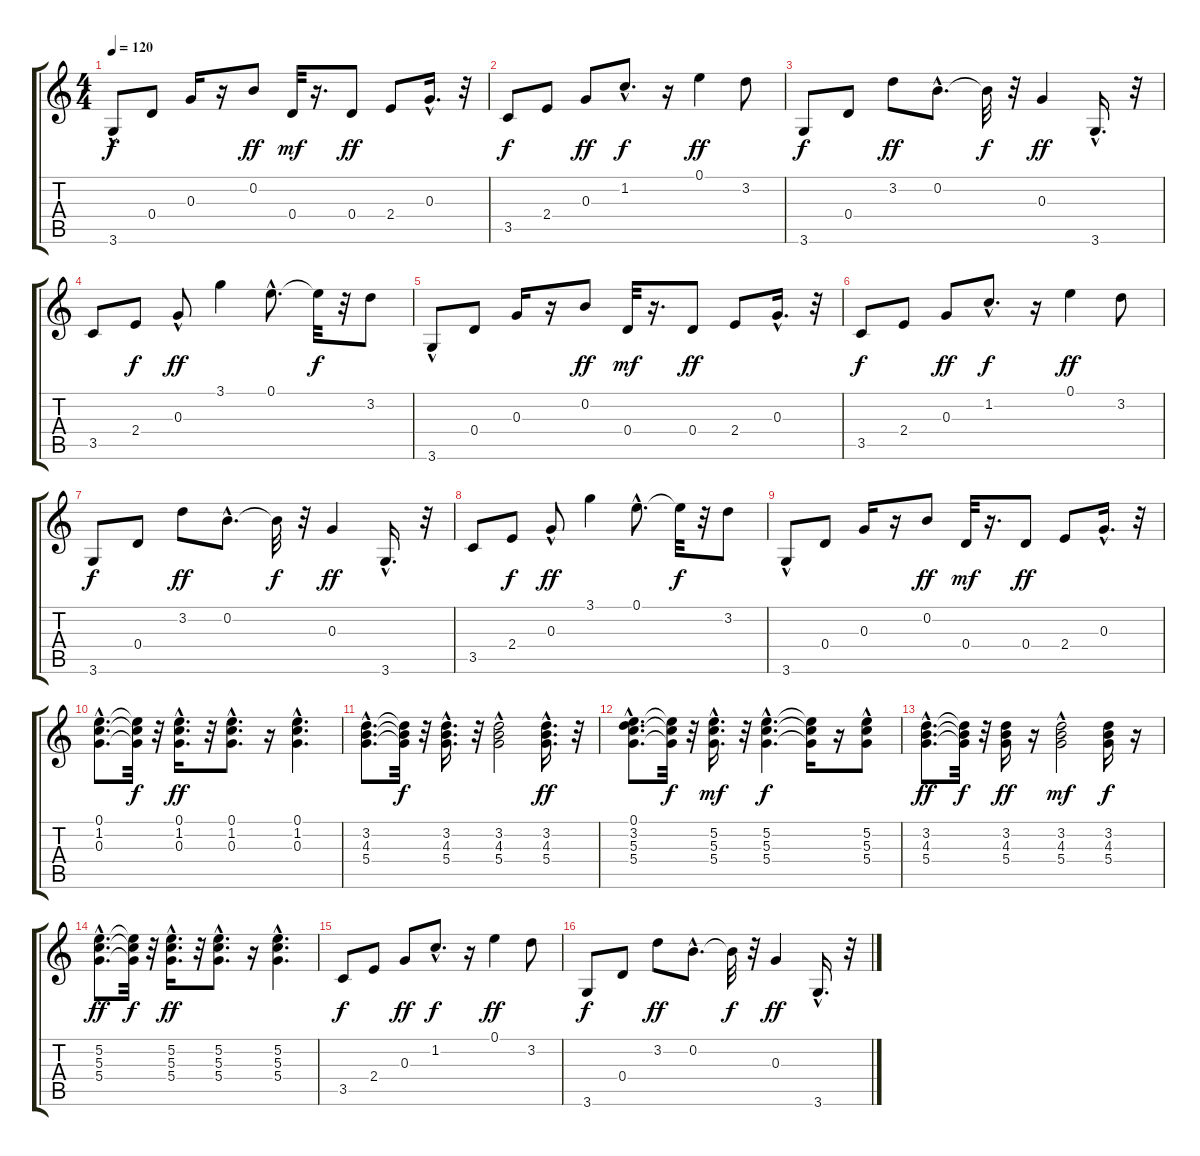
\track "" {instrument acousticguitarnylon}
\staff {score tabs}
\tuning (E4 B3 G3 D3 A2 E2) {hide}
\ts (4 4)
\tempo 120
\clef g2
\ks c
3.6{hac}.8{dy f} 0.4.8 0.3.16 r.16 0.2.8{dy ff} 0.4.32{dy mf} r.16{d} 0.4.8{dy ff} 2.4.8 0.3{hac}.16{d} r.32 |
3.5.8{dy f} 2.4.8 0.3.8{dy ff} 1.2{hac}.8{d dy f} r.16 0.1.4{dy ff} 3.2.8 |
3.6.8{dy f} 0.4.8 3.2.8{dy ff} 0.2{hac}.8{d} 0.2{t}.32{dy f} r.32 0.3.4{dy ff} 3.6{hac}.16{d} r.32 |
3.5.8 2.4.8{dy f} 0.3{hac}.8{dy ff} 3.1.4 0.1{hac}.8{d} 0.1{t}.32{dy f} r.32 3.2.8 |
3.6{hac}.8 0.4.8 0.3.16 r.16 0.2.8{dy ff} 0.4.32{dy mf} r.16{d} 0.4.8{dy ff} 2.4.8 0.3{hac}.16{d} r.32 |
3.5.8{dy f} 2.4.8 0.3.8{dy ff} 1.2{hac}.8{d dy f} r.16 0.1.4{dy ff} 3.2.8 |
3.6.8{dy f} 0.4.8 3.2.8{dy ff} 0.2{hac}.8{d} 0.2{t}.32{dy f} r.32 0.3.4{dy ff} 3.6{hac}.16{d} r.32 |
3.5.8 2.4.8{dy f} 0.3{hac}.8{dy ff} 3.1.4 0.1{hac}.8{d} 0.1{t}.32{dy f} r.32 3.2.8 |
3.6{hac}.8 0.4.8 0.3.16 r.16 0.2.8{dy ff} 0.4.32{dy mf} r.16{d} 0.4.8{dy ff} 2.4.8 0.3{hac}.16{d} r.32 |
(0.1{hac} 1.2{hac} 0.3{hac}).8{d} (0.1{t} 1.2{t} 0.3{t}).32{dy f} r.32 (0.1{hac} 1.2{hac} 0.3{hac}).16{d dy ff} r.32 (0.1{hac} 1.2{hac} 0.3{hac}).8{d} r.16 (0.1{hac} 1.2 0.3{hac}).4{d} |
(3.2{hac} 4.3{hac} 5.4{hac}).8{d} (3.2{t} 4.3{t} 5.4{t}).32{dy f} r.32 (3.2{hac} 4.3{hac} 5.4{hac}).16{d} r.32 (3.2 4.3 5.4{hac}).2 (3.2{hac} 4.3 5.4{hac}).16{d dy ff} r.32 |
(0.1{hac} 3.2 5.3{hac} 5.4{hac}).8{d} (0.1{t} 5.3{t} 5.4{t}).32{dy f} r.32 (5.2{hac} 5.3{hac} 5.4{hac}).16{d dy mf} r.32 (5.2{hac} 5.3{hac} 5.4{hac}).4{d dy f} (5.2{t} 5.3{t} 5.4{t}).16 r.16 (5.2 5.3{hac} 5.4{hac}).8 |
(3.2{hac} 4.3{hac} 5.4{hac}).8{d dy ff} (3.2{t} 4.3{t} 5.4{t}).32{dy f} r.32 (3.2 4.3 5.4).16{dy ff} r.16 (3.2 4.3{hac} 5.4{hac}).2{dy mf} (3.2 4.3 5.4).16{dy f} r.16 |
(5.2{hac} 5.3{hac} 5.4{hac}).8{d dy ff} (5.2{t} 5.3{t} 5.4{t}).32{dy f} r.32 (5.2{hac} 5.3{hac} 5.4{hac}).16{d dy ff} r.32 (5.2{hac} 5.3{hac} 5.4{hac}).8{d} r.16 (5.2{hac} 5.3 5.4{hac}).4{d} |
3.5.8{dy f} 2.4.8 0.3.8{dy ff} 1.2{hac}.8{d dy f} r.16 0.1.4{dy ff} 3.2.8 |
3.6.8{dy f} 0.4.8 3.2.8{dy ff} 0.2{hac}.8{d} 0.2{t}.32{dy f} r.32 0.3.4{dy ff} 3.6{hac}.16{d} r.32
